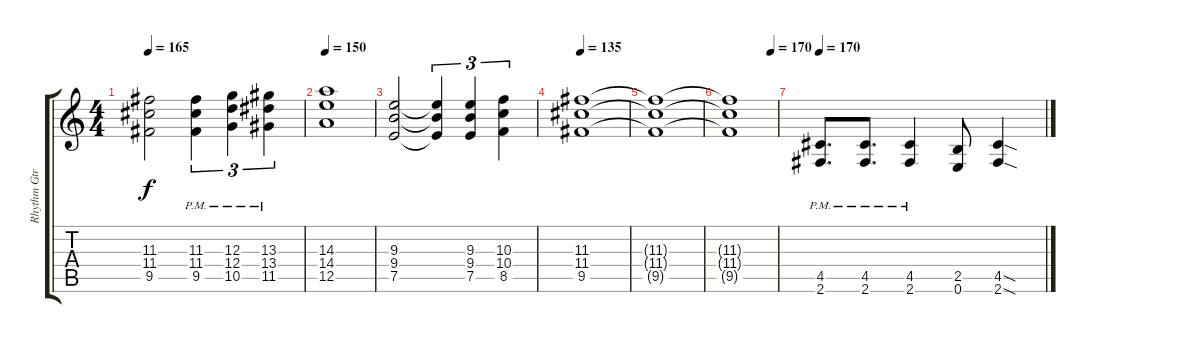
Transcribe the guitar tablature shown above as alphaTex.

\track ("Rhythm Gtr" "Rhythm Gtr") {instrument distortionguitar}
\staff {score tabs}
\tuning (E4 B3 G3 D3 A2 E2) {hide}
\ts (4 4)
\tempo 165
\clef g2
\ks c
(11.3{t} 11.4{t} 9.5{t}).2{dy f} (11.3{pm} 11.4{pm} 9.5{pm}).4{tu (3 2)} (12.3{pm} 12.4{pm} 10.5{pm}).4{tu (3 2)} (13.3{pm} 13.4{pm} 11.5{pm}).4{tu (3 2)} |
\tempo 150
(14.3 14.4 12.5).1 |
(9.3 9.4 7.5).2 (9.3{t} 9.4{t} 7.5{t}).4{tu (3 2)} (9.3 9.4 7.5).4{tu (3 2)} (10.3 10.4 8.5).4{tu (3 2)} |
\tempo 135
(11.3 11.4 9.5).1 |
(11.3{t} 11.4{t} 9.5{t}).1 |
\tempo (170 0.875)
(11.3{t} 11.4{t} 9.5{t}).1 |
\tempo 170
(4.5{pm} 2.6{pm}).8{d} (4.5{pm} 2.6{pm}).8{d} (4.5{pm} 2.6{pm}).4 (2.5 0.6).8 (4.5{sod} 2.6{sod}).4
